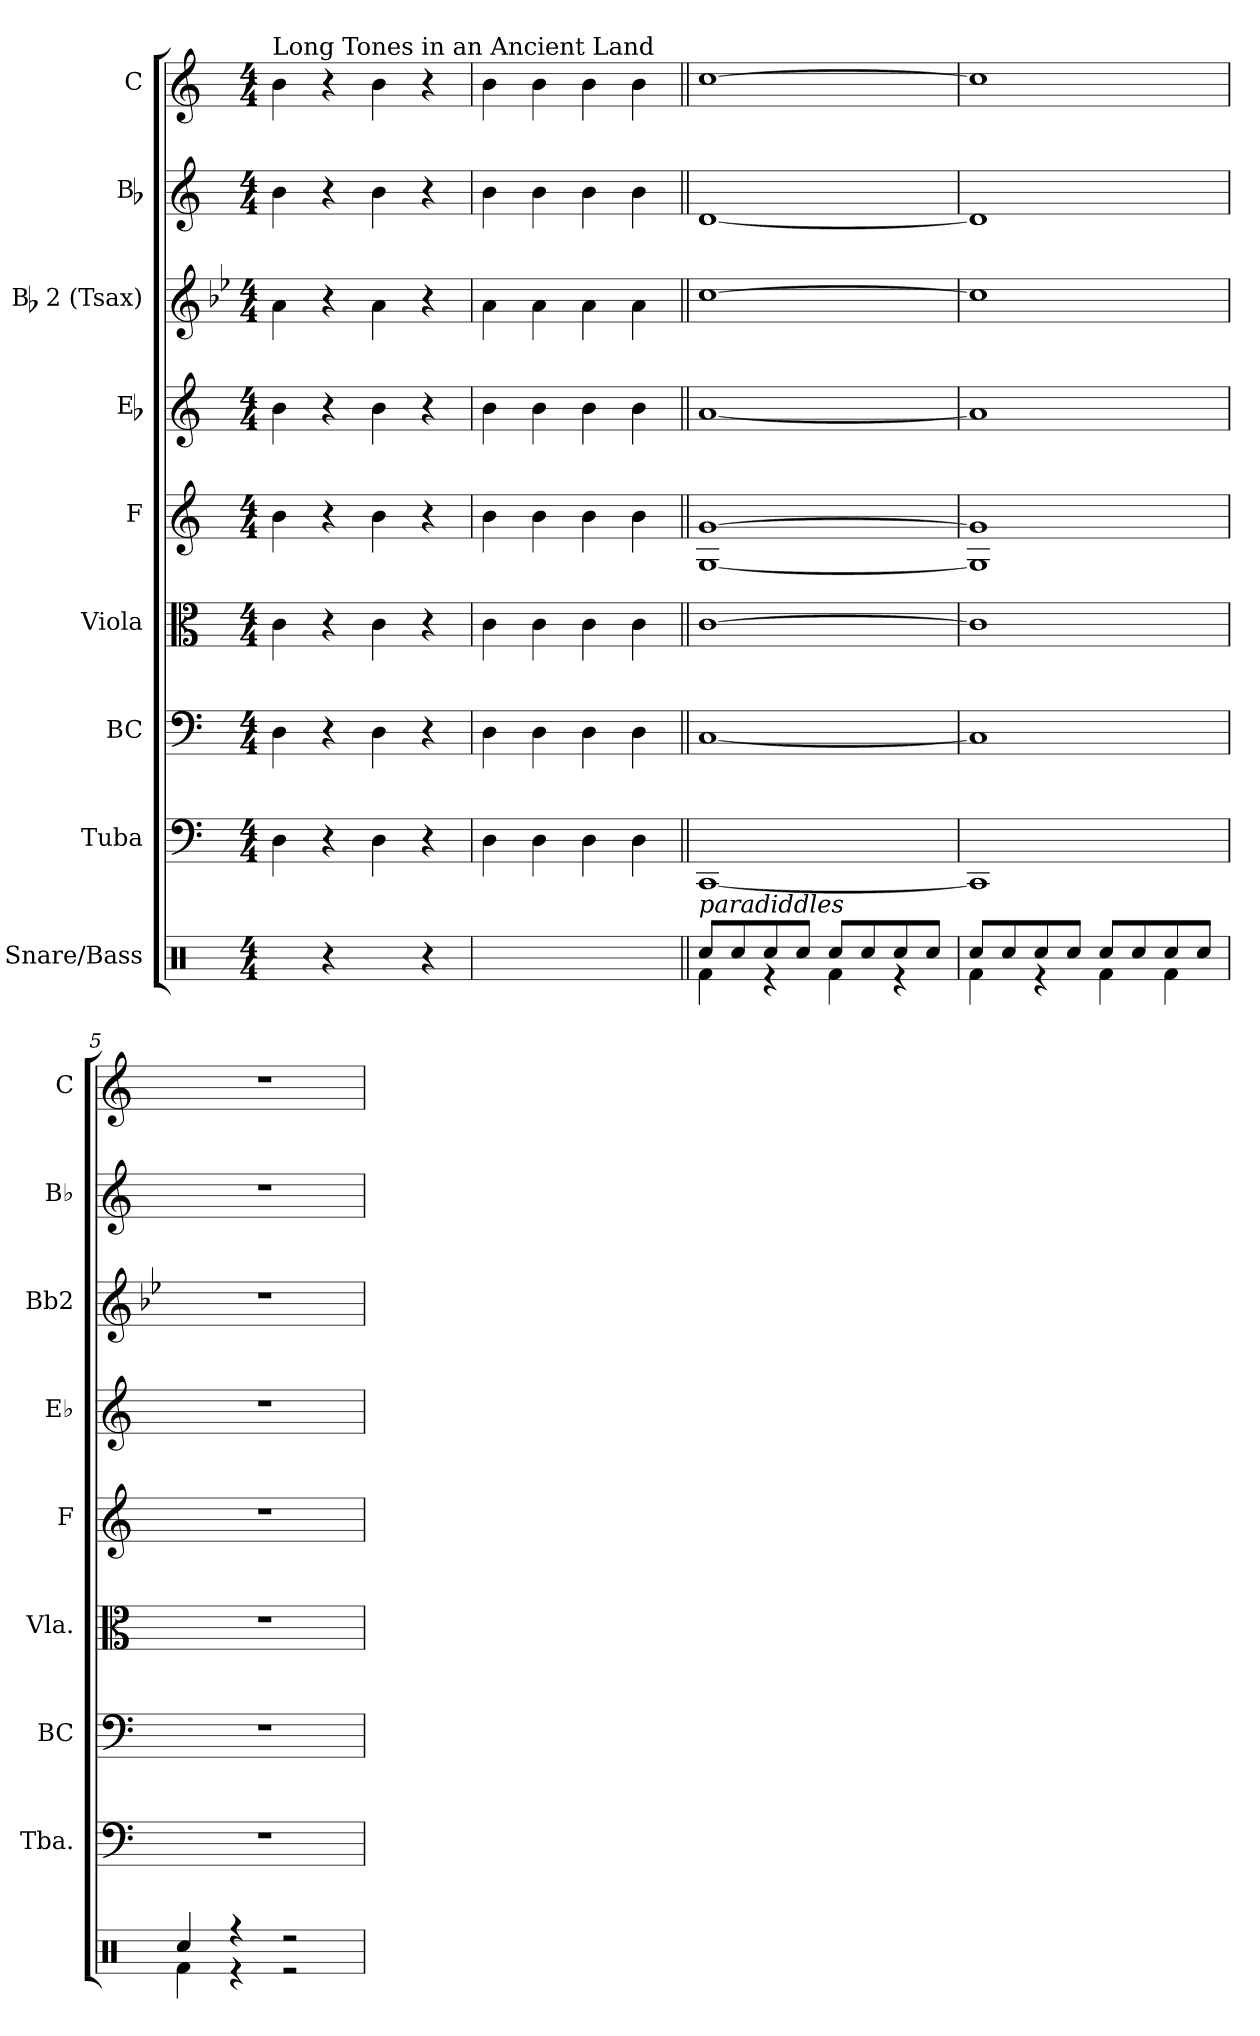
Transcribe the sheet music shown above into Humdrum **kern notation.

**kern	**kern	**kern	**kern	**kern	**kern	**kern	**kern	**kern
*part9	*part8	*part7	*part6	*part5	*part4	*part3	*part2	*part1
*staff9	*staff8	*staff7	*staff6	*staff5	*staff4	*staff3	*staff2	*staff1
*I"Snare/Bass	*I"Tuba	*I"BC	*I"Viola	*I"F	*I"Eb	*I"Bb 2 (Tsax)	*I"Bb	*I"C
*	*I'Tba.	*I'BC	*I'Vla.	*I'F	*I'Eb	*I'Bb2	*I'Bb	*I'C
!!LO:PB:g=z
*clefX	*clefF4	*clefF4	*clefC3	*clefG2	*clefG2	*clefG2	*clefG2	*clefG2
*	*	*	*	*ITrd4c7	*ITrd5c9	*ITrd8c14	*ITrd1c2	*
*k[]	*k[]	*k[]	*k[]	*k[b-]	*k[b-e-a-]	*k[b-e-]	*k[b-e-]	*k[]
*M4/4	*M4/4	*M4/4	*M4/4	*M4/4	*M4/4	*M4/4	*M4/4	*M4/4
*MM78	*MM78	*MM78	*MM78	*MM78	*MM78	*MM78	*MM78	*MM78
=1	=1	=1	=1	=1	=1	=1	=1	=1
!	!	!	!	!	!	!	!	!LO:TX:a:t=Long Tones in an Ancient Land
4Ri\	4Di\	4Di\	4ci\	4ei\	4di\	4Ai\	4ai\	4bi\
4r	4r	4r	4r	4r	4r	4r	4r	4r
4Ri\	4Di\	4Di\	4ci\	4ei\	4di\	4Ai\	4ai\	4bi\
4r	4r	4r	4r	4r	4r	4r	4r	4r
=2	=2	=2	=2	=2	=2	=2	=2	=2
4Ri\	4Di\	4Di\	4ci\	4ei\	4di\	4Ai\	4ai\	4bi\
4Ri\	4Di\	4Di\	4ci\	4ei\	4di\	4Ai\	4ai\	4bi\
4Ri\	4Di\	4Di\	4ci\	4ei\	4di\	4Ai\	4ai\	4bi\
4Ri\	4Di\	4Di\	4ci\	4ei\	4di\	4Ai\	4ai\	4bi\
=3||	=3||	=3||	=3||	=3||	=3||	=3||	=3||	=3||
*^	*	*	*	*	*	*	*	*
!LO:TX:a:i:t=paradiddles	!	!	!	!	!	!	!	!	!
8Rcci/L	4Rfi\	[<1CCi	[<1Ci	[>1ci	[<1Ci [>1ci	[<1ci	[>1ci	[<1ci	[>1cci
8Rcci/	.	.	.	.	.	.	.	.	.
8Rcci/	4r	.	.	.	.	.	.	.	.
8Rcci/J	.	.	.	.	.	.	.	.	.
8Rcci/L	4Rfi\	.	.	.	.	.	.	.	.
8Rcci/	.	.	.	.	.	.	.	.	.
8Rcci/	4r	.	.	.	.	.	.	.	.
8Rcci/J	.	.	.	.	.	.	.	.	.
=4	=4	=4	=4	=4	=4	=4	=4	=4	=4
8Rcci/L	4Rfi\	1CCi]	1Ci]	1ci]	1Ci] 1ci]	1ci]	1ci]	1ci]	1cci]
8Rcci/	.	.	.	.	.	.	.	.	.
8Rcci/	4r	.	.	.	.	.	.	.	.
8Rcci/J	.	.	.	.	.	.	.	.	.
8Rcci/L	4Rfi\	.	.	.	.	.	.	.	.
8Rcci/	.	.	.	.	.	.	.	.	.
8Rcci/	4Rfi\	.	.	.	.	.	.	.	.
8Rcci/J	.	.	.	.	.	.	.	.	.
=5	=5	=5	=5	=5	=5	=5	=5	=5	=5
4Rcci/	4Rfi\	1r	1r	1r	1r	1r	1r	1r	1r
4r	4r	.	.	.	.	.	.	.	.
2r	2r	.	.	.	.	.	.	.	.
*v	*v	*	*	*	*	*	*	*	*
=	=	=	=	=	=	=	=	=
*-	*-	*-	*-	*-	*-	*-	*-	*-
